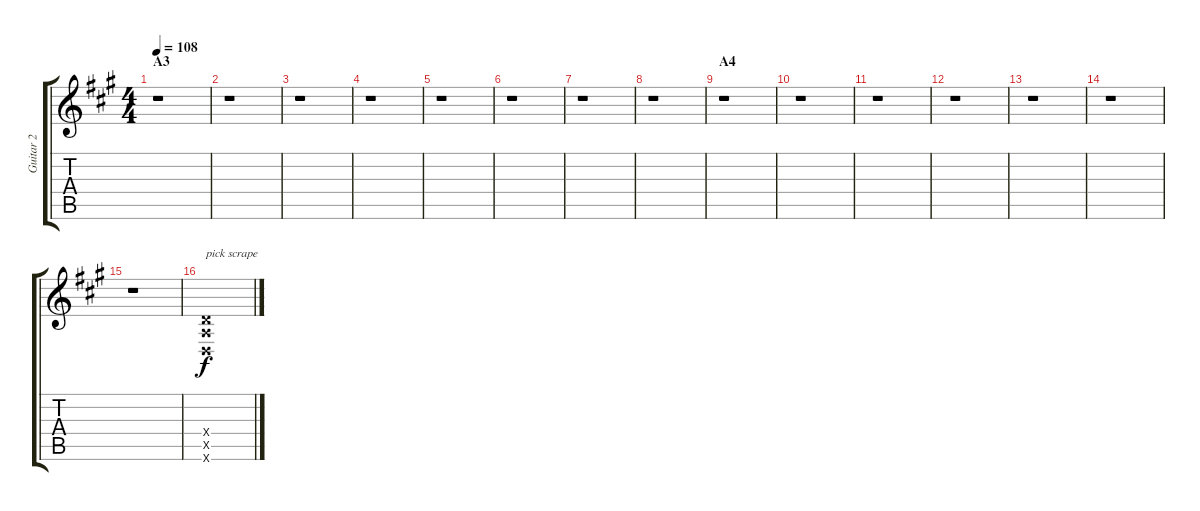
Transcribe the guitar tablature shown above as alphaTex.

\track ("Guitar 2" "Guitar 2") {instrument distortionguitar}
\staff {score tabs}
\tuning (E4 B3 G3 D3 A2 D2) {hide}
\ts (4 4)
\section ("" "A3")
\tempo 108
\clef g2
\ks a
r.1{dy f} |
r.1 |
r.1 |
r.1 |
r.1 |
r.1 |
r.1 |
r.1 |
\section ("" "A4")
r.1 |
r.1 |
r.1 |
r.1 |
r.1 |
r.1 |
r.1 |
(0.4{x} 0.5{x} 0.6{x}).1{txt "pick scrape"}
